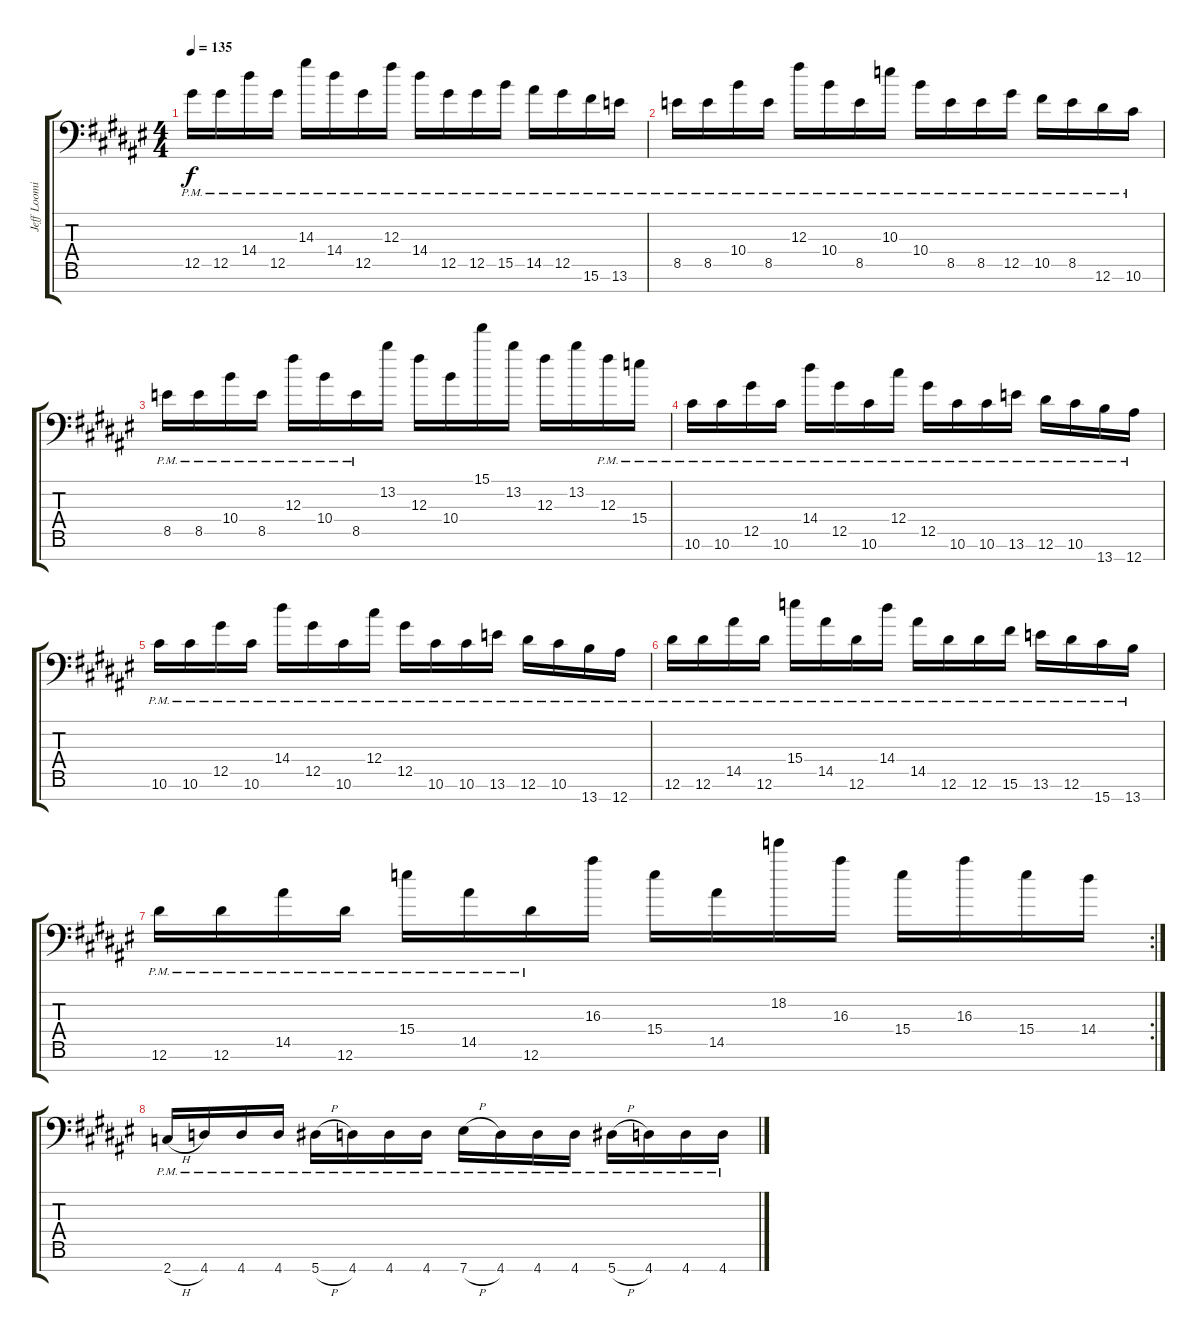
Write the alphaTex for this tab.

\track ("Jeff Loomis" "Jeff Loomi") {instrument distortionguitar}
\staff {score tabs}
\tuning (Eb4 Bb3 Gb3 Db3 Ab2 Eb2 Bb1) {hide}
\ts (4 4)
\tempo 135
\clef f4
\ks f#
12.5{pm}.16{dy f} 12.5{pm}.16 14.4{pm}.16 12.5{pm}.16 14.3{pm}.16 14.4{pm}.16 12.5{pm}.16 12.3{pm}.16 14.4{pm}.16 12.5{pm}.16 12.5{pm}.16 15.5{pm}.16 14.5{pm}.16 12.5{pm}.16 15.6{pm}.16 13.6{pm}.16 |
8.5{pm}.16 8.5{pm}.16 10.4{pm}.16 8.5{pm}.16 12.3{pm}.16 10.4{pm}.16 8.5{pm}.16 10.3{pm}.16 10.4{pm}.16 8.5{pm}.16 8.5{pm}.16 12.5{pm}.16 10.5{pm}.16 8.5{pm}.16 12.6{pm}.16 10.6{pm}.16 |
8.5{pm}.16 8.5{pm}.16 10.4{pm}.16 8.5{pm}.16 12.3{pm}.16 10.4{pm}.16 8.5{pm}.16 13.2.16 12.3.16 10.4.16 15.1.16 13.2.16 12.3.16 13.2.16 12.3{pm}.16 15.4{pm}.16 |
10.6{pm}.16 10.6{pm}.16 12.5{pm}.16 10.6{pm}.16 14.4{pm}.16 12.5{pm}.16 10.6{pm}.16 12.4{pm}.16 12.5{pm}.16 10.6{pm}.16 10.6{pm}.16 13.6{pm}.16 12.6{pm}.16 10.6{pm}.16 13.7{pm}.16 12.7{pm}.16 |
10.6{pm}.16 10.6{pm}.16 12.5{pm}.16 10.6{pm}.16 14.4{pm}.16 12.5{pm}.16 10.6{pm}.16 12.4{pm}.16 12.5{pm}.16 10.6{pm}.16 10.6{pm}.16 13.6{pm}.16 12.6{pm}.16 10.6{pm}.16 13.7{pm}.16 12.7{pm}.16 |
12.6{pm}.16 12.6{pm}.16 14.5{pm}.16 12.6{pm}.16 15.4{pm}.16 14.5{pm}.16 12.6{pm}.16 14.4{pm}.16 14.5{pm}.16 12.6{pm}.16 12.6{pm}.16 15.6{pm}.16 13.6{pm}.16 12.6{pm}.16 15.7{pm}.16 13.7{pm}.16 |
\rc 2
12.6{pm}.16 12.6{pm}.16 14.5{pm}.16 12.6{pm}.16 15.4{pm}.16 14.5{pm}.16 12.6{pm}.16 16.3.16 15.4.16 14.5.16 18.2.16 16.3.16 15.4.16 16.3.16 15.4.16 14.4.16 |
2.7{h pm}.16 4.7{pm}.16 4.7{pm}.16 4.7{pm}.16 5.7{h pm}.16 4.7{pm}.16 4.7{pm}.16 4.7{pm}.16 7.7{h pm}.16 4.7{pm}.16 4.7{pm}.16 4.7{pm}.16 5.7{h pm}.16 4.7{pm}.16 4.7{pm}.16 4.7{pm}.16
